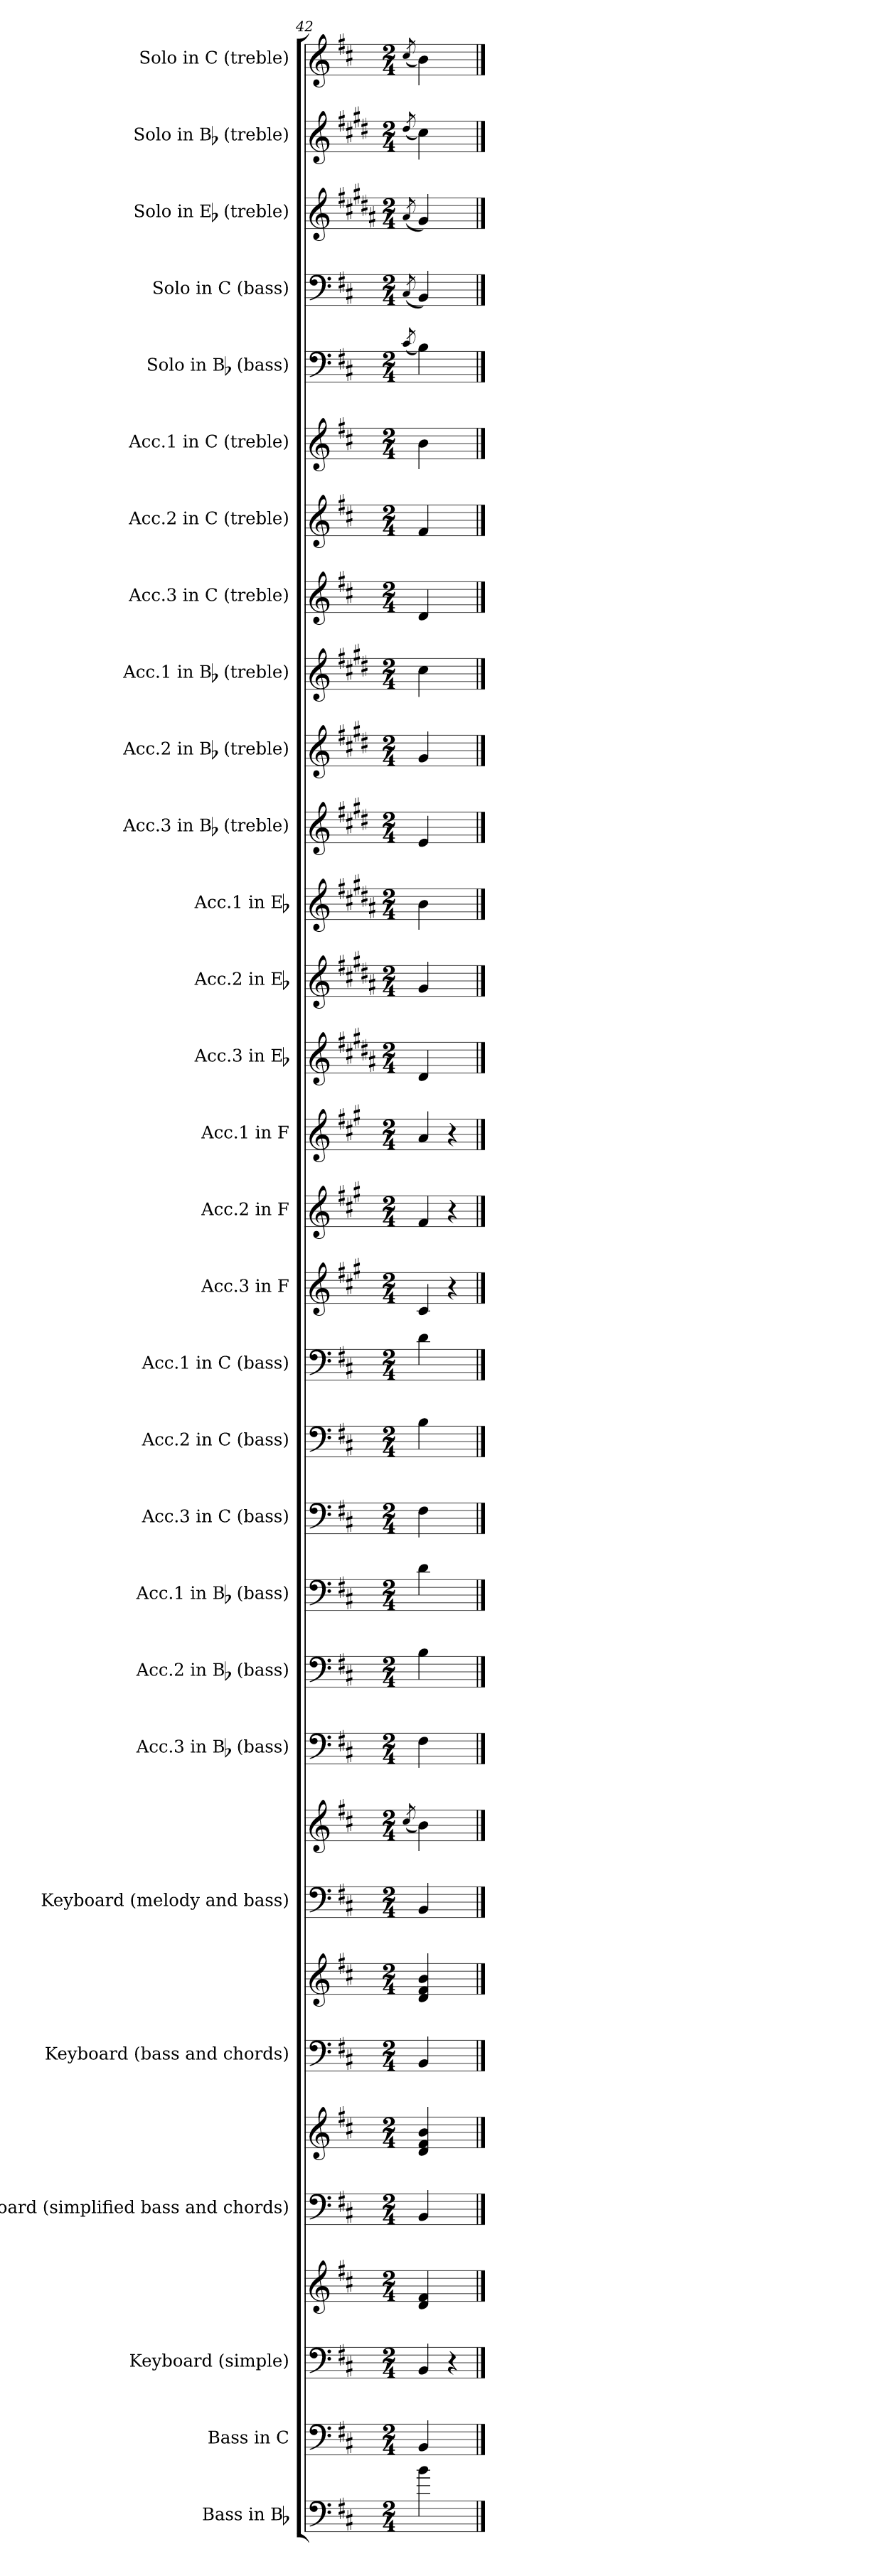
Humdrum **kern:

**kern	**kern	**kern	**kern	**kern	**kern	**kern	**kern	**kern	**kern	**kern	**kern	**kern	**kern	**kern	**kern	**kern	**kern	**kern	**kern	**kern	**kern	**kern	**kern	**kern	**kern	**kern	**kern	**kern	**kern	**kern	**kern	**kern
*part29	*part28	*part27	*part27	*part26	*part26	*part25	*part25	*part24	*part24	*part23	*part22	*part21	*part20	*part19	*part18	*part17	*part16	*part15	*part14	*part13	*part12	*part11	*part10	*part9	*part8	*part7	*part6	*part5	*part4	*part3	*part2	*part1
*staff33	*staff32	*staff31	*staff30	*staff29	*staff28	*staff27	*staff26	*staff25	*staff24	*staff23	*staff22	*staff21	*staff20	*staff19	*staff18	*staff17	*staff16	*staff15	*staff14	*staff13	*staff12	*staff11	*staff10	*staff9	*staff8	*staff7	*staff6	*staff5	*staff4	*staff3	*staff2	*staff1
*I"Bass in Bb	*I"Bass in C	*I"Keyboard (simple)	*	*I"Keyboard (simplified bass and chords)	*	*I"Keyboard (bass and chords)	*	*I"Keyboard (melody and bass)	*	*I"Acc.3 in Bb (bass)	*I"Acc.2 in Bb (bass)	*I"Acc.1 in Bb (bass)	*I"Acc.3 in C (bass)	*I"Acc.2 in C (bass)	*I"Acc.1 in C (bass)	*I"Acc.3 in F	*I"Acc.2 in F	*I"Acc.1 in F	*I"Acc.3 in Eb	*I"Acc.2 in Eb	*I"Acc.1 in Eb	*I"Acc.3 in Bb (treble)	*I"Acc.2 in Bb (treble)	*I"Acc.1 in Bb (treble)	*I"Acc.3 in C (treble)	*I"Acc.2 in C (treble)	*I"Acc.1 in C (treble)	*I"Solo in Bb (bass)	*I"Solo in C (bass)	*I"Solo in Eb (treble)	*I"Solo in Bb (treble)	*I"Solo in C (treble)
*I'bass Bb	*I'bass C	*I'Kbd. (simp.)	*	*I'Kbd.(simp.)	*	*I'Kbd.(bass+chords)	*	*I'Kbd. (mel+bass)	*	*I'acc.3 (Bb)	*I'acc.2 (Bb)	*I'acc.1 (Bb)	*I'acc.3 (C)	*I'acc.2 (C)	*I'acc.1 (C)	*I'acc.3 (F)	*I'acc.2 (F)	*I'acc.1 (F)	*I'acc.3 (Eb)	*I'acc.2 (Eb)	*I'acc.1 (Eb)	*I'acc.3 (Bb)	*I'acc.2 (Bb)	*I'acc.1 (Bb)	*I'acc.3 (C)	*I'acc.2 (C)	*I'acc.1 (C)	*I'solo Bb (bs.)	*I'solo C (bs.)	*I'solo Eb (tr.)	*I'solo Bb (tr.)	*I'solo C (tr.)
*clefF4	*clefF4	*clefF4	*clefG2	*clefF4	*clefG2	*clefF4	*clefG2	*clefF4	*clefG2	*clefF4	*clefF4	*clefF4	*clefF4	*clefF4	*clefF4	*clefG2	*clefG2	*clefG2	*clefG2	*clefG2	*clefG2	*clefG2	*clefG2	*clefG2	*clefG2	*clefG2	*clefG2	*clefF4	*clefF4	*clefG2	*clefG2	*clefG2
*ITrd15c26	*	*	*	*	*	*	*	*	*	*ITrd15c26	*ITrd15c26	*ITrd15c26	*	*	*	*ITrd4c7	*ITrd4c7	*ITrd4c7	*ITrd5c9	*ITrd5c9	*ITrd5c9	*ITrd1c2	*ITrd1c2	*ITrd1c2	*	*	*	*ITrd8c14	*	*ITrd-2c-3	*ITrd1c2	*
*k[f#c#]	*k[f#c#]	*k[f#c#]	*k[f#c#]	*k[f#c#]	*k[f#c#]	*k[f#c#]	*k[f#c#]	*k[f#c#]	*k[f#c#]	*k[f#c#]	*k[f#c#]	*k[f#c#]	*k[f#c#]	*k[f#c#]	*k[f#c#]	*k[f#c#]	*k[f#c#]	*k[f#c#]	*k[f#c#]	*k[f#c#]	*k[f#c#]	*k[f#c#]	*k[f#c#]	*k[f#c#]	*k[f#c#]	*k[f#c#]	*k[f#c#]	*k[f#c#]	*k[f#c#]	*k[f#c#]	*k[f#c#]	*k[f#c#]
*D:	*D:	*D:	*D:	*D:	*D:	*D:	*D:	*D:	*D:	*D:	*D:	*D:	*D:	*D:	*D:	*D:	*D:	*D:	*D:	*D:	*D:	*D:	*D:	*D:	*D:	*D:	*D:	*D:	*D:	*D:	*D:	*D:
*M2/4	*M2/4	*M2/4	*M2/4	*M2/4	*M2/4	*M2/4	*M2/4	*M2/4	*M2/4	*M2/4	*M2/4	*M2/4	*M2/4	*M2/4	*M2/4	*M2/4	*M2/4	*M2/4	*M2/4	*M2/4	*M2/4	*M2/4	*M2/4	*M2/4	*M2/4	*M2/4	*M2/4	*M2/4	*M2/4	*M2/4	*M2/4	*M2/4
=42	=42	=42	=42	=42	=42	=42	=42	=42	=42	=42	=42	=42	=42	=42	=42	=42	=42	=42	=42	=42	=42	=42	=42	=42	=42	=42	=42	=42	=42	=42	=42	=42
.	.	.	.	.	.	.	.	.	(8qcc#i/	.	.	.	.	.	.	.	.	.	.	.	.	.	.	.	.	.	.	(8qC#i/	(8qC#i/	(8qcc#i/	(8qcc#i/	(8qcc#i/
4BBi\	4BBi/	4BBi/	4di/ 4f#i	4BBi/	4di/ 4f#i 4bi	4BBi/	4di/ 4f#i 4bi	4BBi/	4bi\)	4FFF#i\	4BBBi\	4DDi\	4F#i\	4Bi\	4di\	4F#i/	4Bi/	4di/	4F#i/	4Bi/	4di\	4di/	4f#i/	4bi\	4di/	4f#i/	4bi\	4BBi\)	4BBi/)	4bi/)	4bi\)	4bi\)
4ryy	4ryy	4r	4ryy	4ryy	4ryy	4ryy	4ryy	4ryy	4ryy	4ryy	4ryy	4ryy	4ryy	4ryy	4ryy	4r	4r	4r	4ryy	4ryy	4ryy	4ryy	4ryy	4ryy	4ryy	4ryy	4ryy	4ryy	4ryy	4ryy	4ryy	4ryy
==	==	==	==	==	==	==	==	==	==	==	==	==	==	==	==	==	==	==	==	==	==	==	==	==	==	==	==	==	==	==	==	==
*-	*-	*-	*-	*-	*-	*-	*-	*-	*-	*-	*-	*-	*-	*-	*-	*-	*-	*-	*-	*-	*-	*-	*-	*-	*-	*-	*-	*-	*-	*-	*-	*-
